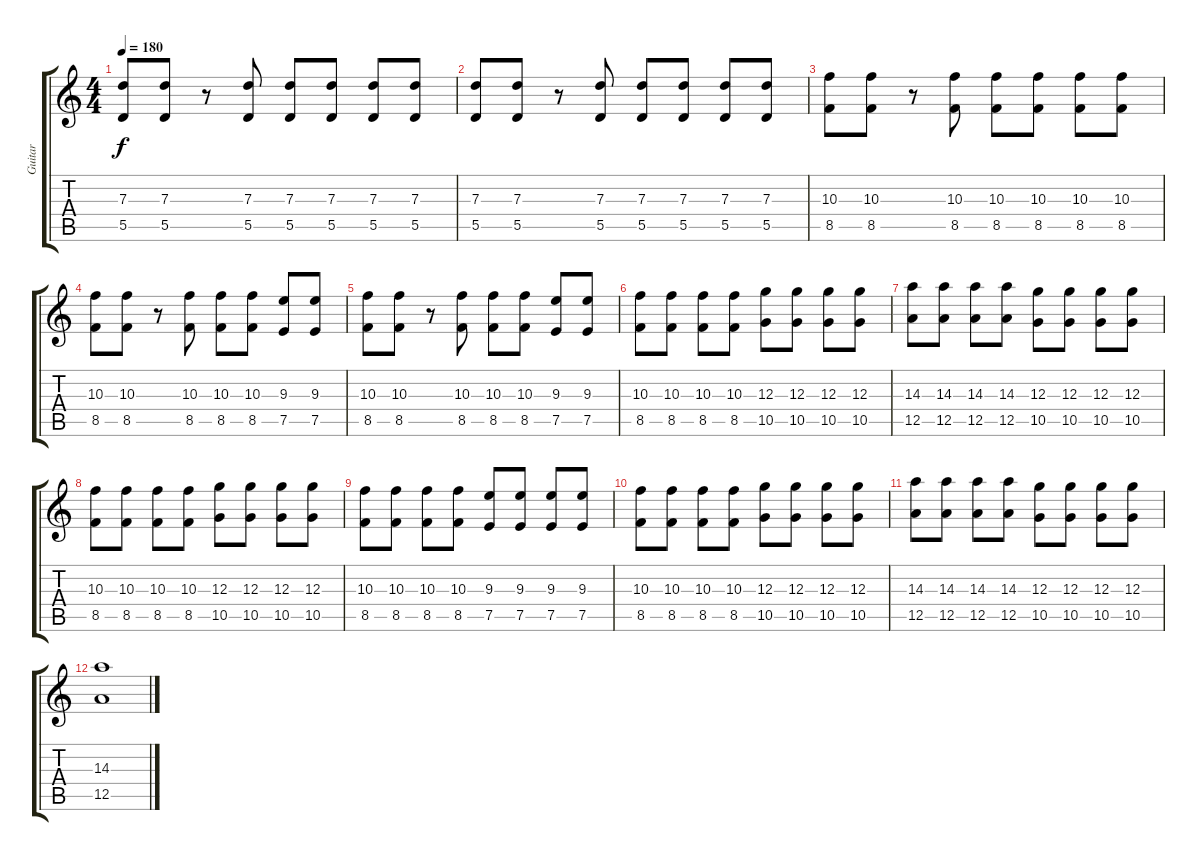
\track ("Guitar" "Guitar") {instrument distortionguitar}
\staff {score tabs}
\tuning (E4 B3 G3 D3 A2 D2) {hide}
\ts (4 4)
\tempo 180
\clef g2
\ks c
(7.3 5.5).8{dy f} (7.3 5.5).8 r.8 (7.3 5.5).8 (7.3 5.5).8 (7.3 5.5).8 (7.3 5.5).8 (7.3 5.5).8 |
(7.3 5.5).8 (7.3 5.5).8 r.8 (7.3 5.5).8 (7.3 5.5).8 (7.3 5.5).8 (7.3 5.5).8 (7.3 5.5).8 |
(10.3 8.5).8 (10.3 8.5).8 r.8 (10.3 8.5).8 (10.3 8.5).8 (10.3 8.5).8 (10.3 8.5).8 (10.3 8.5).8 |
(10.3 8.5).8 (10.3 8.5).8 r.8 (10.3 8.5).8 (10.3 8.5).8 (10.3 8.5).8 (9.3 7.5).8 (9.3 7.5).8 |
(10.3 8.5).8 (10.3 8.5).8 r.8 (10.3 8.5).8 (10.3 8.5).8 (10.3 8.5).8 (9.3 7.5).8 (9.3 7.5).8 |
(10.3 8.5).8 (10.3 8.5).8 (10.3 8.5).8 (10.3 8.5).8 (12.3 10.5).8 (12.3 10.5).8 (12.3 10.5).8 (12.3 10.5).8 |
(14.3 12.5).8 (14.3 12.5).8 (14.3 12.5).8 (14.3 12.5).8 (12.3 10.5).8 (12.3 10.5).8 (12.3 10.5).8 (12.3 10.5).8 |
(10.3 8.5).8 (10.3 8.5).8 (10.3 8.5).8 (10.3 8.5).8 (12.3 10.5).8 (12.3 10.5).8 (12.3 10.5).8 (12.3 10.5).8 |
(10.3 8.5).8 (10.3 8.5).8 (10.3 8.5).8 (10.3 8.5).8 (9.3 7.5).8 (9.3 7.5).8 (9.3 7.5).8 (9.3 7.5).8 |
(10.3 8.5).8 (10.3 8.5).8 (10.3 8.5).8 (10.3 8.5).8 (12.3 10.5).8 (12.3 10.5).8 (12.3 10.5).8 (12.3 10.5).8 |
(14.3 12.5).8 (14.3 12.5).8 (14.3 12.5).8 (14.3 12.5).8 (12.3 10.5).8 (12.3 10.5).8 (12.3 10.5).8 (12.3 10.5).8 |
(14.3 12.5).1
